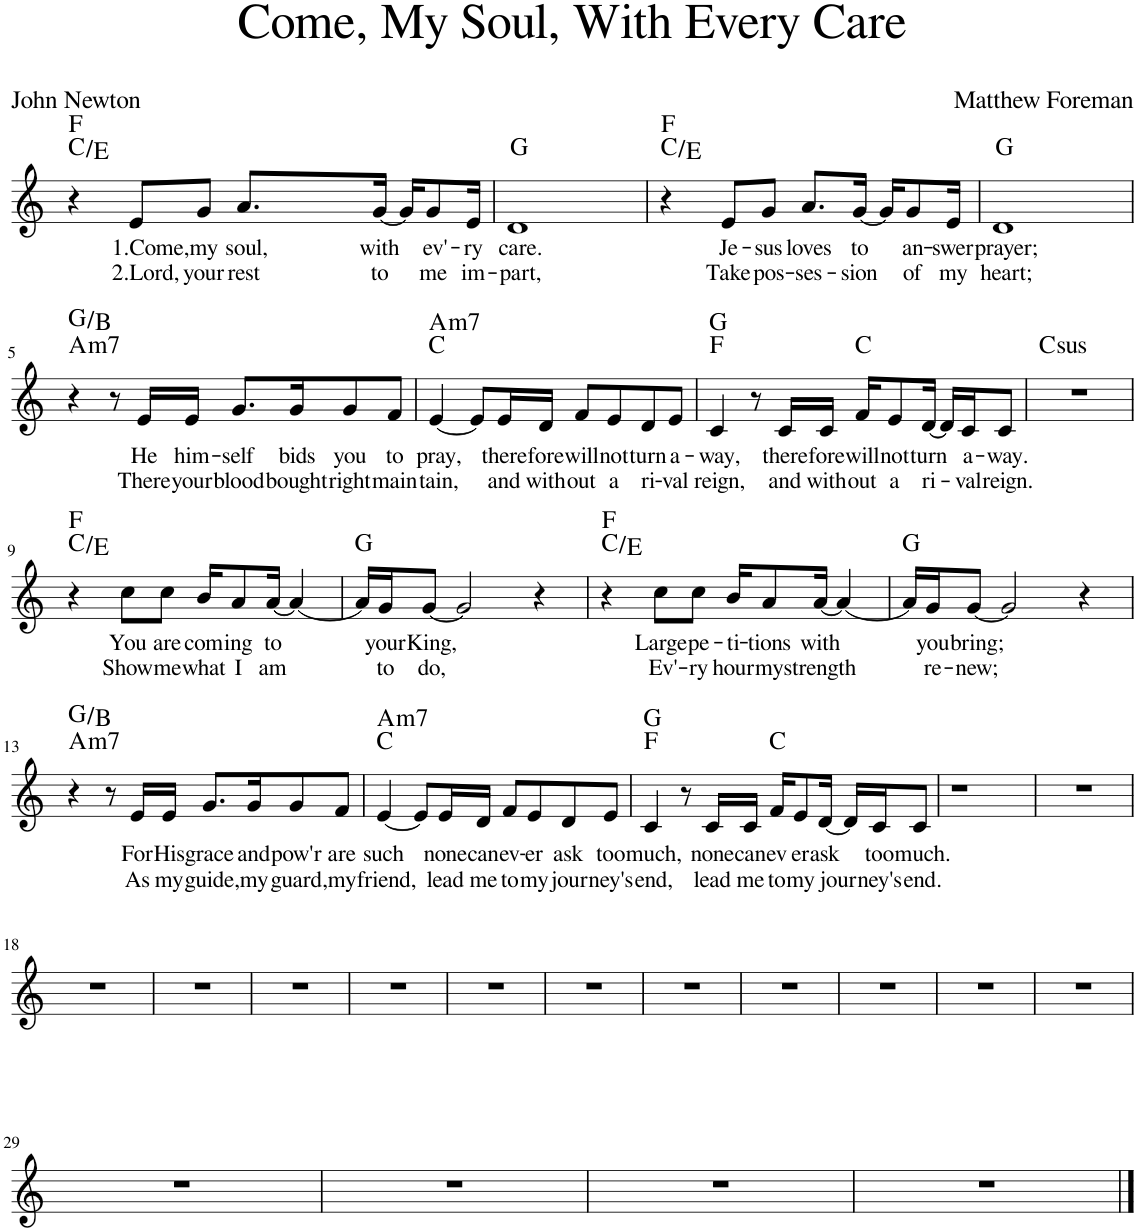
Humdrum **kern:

**kern	**text	**text	**harte
*part1	*part1	*part1	*part1
*staff1	*staff1	*staff1	*
*I"Voice	*	*	*
*clefG2	*	*	*
*k[]	*	*	*
=1	=1	=1	=1
4r	.	.	C:maj/3 F:maj
!	!LO:LY:b	!LO:LY:b	!
8e/L	1.Come,	2.Lord,	.
!	!LO:LY:b	!LO:LY:b	!
8g/J	my	your	.
!	!LO:LY:b	!LO:LY:b	!
8.a/L	soul,	rest	.
!	!LO:LY:b	!LO:LY:b	!
[16g/Jk	with	to	.
16g/KL]	.	.	.
!	!LO:LY:b	!LO:LY:b	!
8g/	ev'-	me	.
!	!LO:LY:b	!LO:LY:b	!
16e/Jk	-ry	im-	.
=2	=2	=2	=2
!	!LO:LY:b	!LO:LY:b	!
1d	care.	-part,	G:maj
=3	=3	=3	=3
4r	.	.	C:maj/3 F:maj
!	!LO:LY:b	!LO:LY:b	!
8e/L	Je-	Take	.
!	!LO:LY:b	!LO:LY:b	!
8g/J	-sus	pos-	.
!	!LO:LY:b	!LO:LY:b	!
8.a/L	loves	-ses-	.
!	!LO:LY:b	!LO:LY:b	!
[16g/Jk	to	-sion	.
16g/KL]	.	.	.
!	!LO:LY:b	!LO:LY:b	!
8g/	an-	of	.
!	!LO:LY:b	!LO:LY:b	!
16e/Jk	-swer	my	.
=4	=4	=4	=4
!	!LO:LY:b	!LO:LY:b	!
1d	prayer;	heart;	G:maj
!!LO:LB:g=z
=5	=5	=5	=5
!	!	!	!LO:H:n=1:kt=m7
4r	.	.	A:min7 G:maj/3
8r	.	.	.
!	!LO:LY:b	!LO:LY:b	!
16e/LL	He	There	.
!	!LO:LY:b	!LO:LY:b	!
16e/JJ	him-	your	.
!	!LO:LY:b	!LO:LY:b	!
8.g/L	-self	blood-	.
!	!LO:LY:b	!LO:LY:b	!
16g/K	bids	-bought	.
!	!LO:LY:b	!LO:LY:b	!
8g/	you	right	.
!	!LO:LY:b	!LO:LY:b	!
8f/J	to	main-	.
=6	=6	=6	=6
!	!LO:LY:b	!LO:LY:b	!LO:H:n=2:kt=m7
[4e/	pray,	-tain,	C:maj A:min7
8e/L]	.	.	.
!	!LO:LY:b	!LO:LY:b	!
16e/L	there-	and	.
!	!LO:LY:b	!LO:LY:b	!
16d/JJ	-fore	with	.
!	!LO:LY:b	!LO:LY:b	!
8f/L	will	out	.
!	!LO:LY:b	!LO:LY:b	!
8e/	not	a	.
!	!LO:LY:b	!LO:LY:b	!
8d/	turn	ri-	.
!	!LO:LY:b	!LO:LY:b	!
8e/J	a-	-val	.
=7	=7	=7	=7
!	!LO:LY:b	!LO:LY:b	!
4c/	-way,	reign,	F:maj G:maj
8r	.	.	.
!	!LO:LY:b	!LO:LY:b	!
16c/LL	there-	and	.
!	!LO:LY:b	!LO:LY:b	!
16c/JJ	-fore	with-	.
!	!LO:LY:b	!LO:LY:b	!
16f/KL	will	-out	C:maj
!	!LO:LY:b	!LO:LY:b	!
8e/	not	a	.
!	!LO:LY:b	!LO:LY:b	!
[16d/Jk	turn	ri-	.
16d/LL]	.	.	.
!	!LO:LY:b	!LO:LY:b	!
16c/J	a-	val	.
!	!LO:LY:b	!LO:LY:b	!
8c/J	-way.	reign.	.
=8	=8	=8	=8
!	!	!	!LO:H:kt=sus
1r	.	.	C:sus4
!!LO:LB:g=z
=9	=9	=9	=9
4r	.	.	C:maj/3 F:maj
!	!LO:LY:b	!LO:LY:b	!
8cc\L	You	Show	.
!	!LO:LY:b	!LO:LY:b	!
8cc\J	are	me	.
!	!LO:LY:b	!LO:LY:b	!
16b/KL	com-	what	.
!	!LO:LY:b	!LO:LY:b	!
8a/	-ing	I	.
!	!LO:LY:b	!LO:LY:b	!
[16a/Jk	to	am	.
4a/_	.	.	.
=10	=10	=10	=10
16a/LL]	.	.	G:maj
!	!LO:LY:b	!LO:LY:b	!
16g/J	your	to	.
!	!LO:LY:b	!LO:LY:b	!
[8g/J	King,	do,	.
2g/]	.	.	.
4r	.	.	.
=11	=11	=11	=11
4r	.	.	C:maj/3 F:maj
!	!LO:LY:b	!LO:LY:b	!
8cc\L	Large	Ev'-	.
!	!LO:LY:b	!LO:LY:b	!
8cc\J	pe-	-ry	.
!	!LO:LY:b	!LO:LY:b	!
16b/KL	-ti-	hour	.
!	!LO:LY:b	!LO:LY:b	!
8a/	-tions	my	.
!	!LO:LY:b	!LO:LY:b	!
[16a/Jk	with	strength	.
4a/_	.	.	.
=12	=12	=12	=12
16a/LL]	.	.	G:maj
!	!LO:LY:b	!LO:LY:b	!
16g/J	you	re-	.
!	!LO:LY:b	!LO:LY:b	!
[8g/J	bring;	-new;	.
2g/]	.	.	.
4r	.	.	.
!!LO:LB:g=z
=13	=13	=13	=13
!	!	!	!LO:H:n=1:kt=m7
4r	.	.	A:min7 G:maj/3
8r	.	.	.
!	!LO:LY:b	!LO:LY:b	!
16e/LL	For	As	.
!	!LO:LY:b	!LO:LY:b	!
16e/JJ	His	my	.
!	!LO:LY:b	!LO:LY:b	!
8.g/L	grace	guide,	.
!	!LO:LY:b	!LO:LY:b	!
16g/K	and	my	.
!	!LO:LY:b	!LO:LY:b	!
8g/	pow'r	guard,	.
!	!LO:LY:b	!LO:LY:b	!
8f/J	are	my	.
=14	=14	=14	=14
!	!LO:LY:b	!LO:LY:b	!LO:H:n=2:kt=m7
[4e/	such	friend,	C:maj A:min7
8e/L]	.	.	.
!	!LO:LY:b	!LO:LY:b	!
16e/L	none	lead	.
!	!LO:LY:b	!LO:LY:b	!
16d/JJ	can	me	.
!	!LO:LY:b	!LO:LY:b	!
8f/L	ev-	to	.
!	!LO:LY:b	!LO:LY:b	!
8e/	-er	my	.
!	!LO:LY:b	!LO:LY:b	!
8d/	ask	jour-	.
!	!LO:LY:b	!LO:LY:b	!
8e/J	too	-ney's	.
=15	=15	=15	=15
!	!LO:LY:b	!LO:LY:b	!
4c/	much,	end,	F:maj G:maj
8r	.	.	.
!	!LO:LY:b	!LO:LY:b	!
16c/LL	none	lead	.
!	!LO:LY:b	!LO:LY:b	!
16c/JJ	can	me	.
!	!LO:LY:b	!LO:LY:b	!
16f/KL	ev-	to	C:maj
!	!LO:LY:b	!LO:LY:b	!
8e/	-er	my	.
!	!LO:LY:b	!LO:LY:b	!
[16d/Jk	ask	jour-	.
16d/LL]	.	.	.
!	!LO:LY:b	!LO:LY:b	!
16c/J	too	ney's	.
!	!LO:LY:b	!LO:LY:b	!
8c/J	much.	end.	.
=16	=16	=16	=16
1r	.	.	.
=17	=17	=17	=17
1r	.	.	.
!!LO:LB:g=z
=18	=18	=18	=18
1r	.	.	.
=19	=19	=19	=19
1r	.	.	.
=20	=20	=20	=20
1r	.	.	.
=21	=21	=21	=21
1r	.	.	.
=22	=22	=22	=22
1r	.	.	.
=23	=23	=23	=23
1r	.	.	.
=24	=24	=24	=24
1r	.	.	.
=25	=25	=25	=25
1r	.	.	.
=26	=26	=26	=26
1r	.	.	.
=27	=27	=27	=27
1r	.	.	.
=28	=28	=28	=28
1r	.	.	.
!!LO:LB:g=z
=29	=29	=29	=29
1r	.	.	.
=30	=30	=30	=30
1r	.	.	.
=31	=31	=31	=31
1r	.	.	.
=32	=32	=32	=32
1r	.	.	.
==	==	==	==
*-	*-	*-	*-
